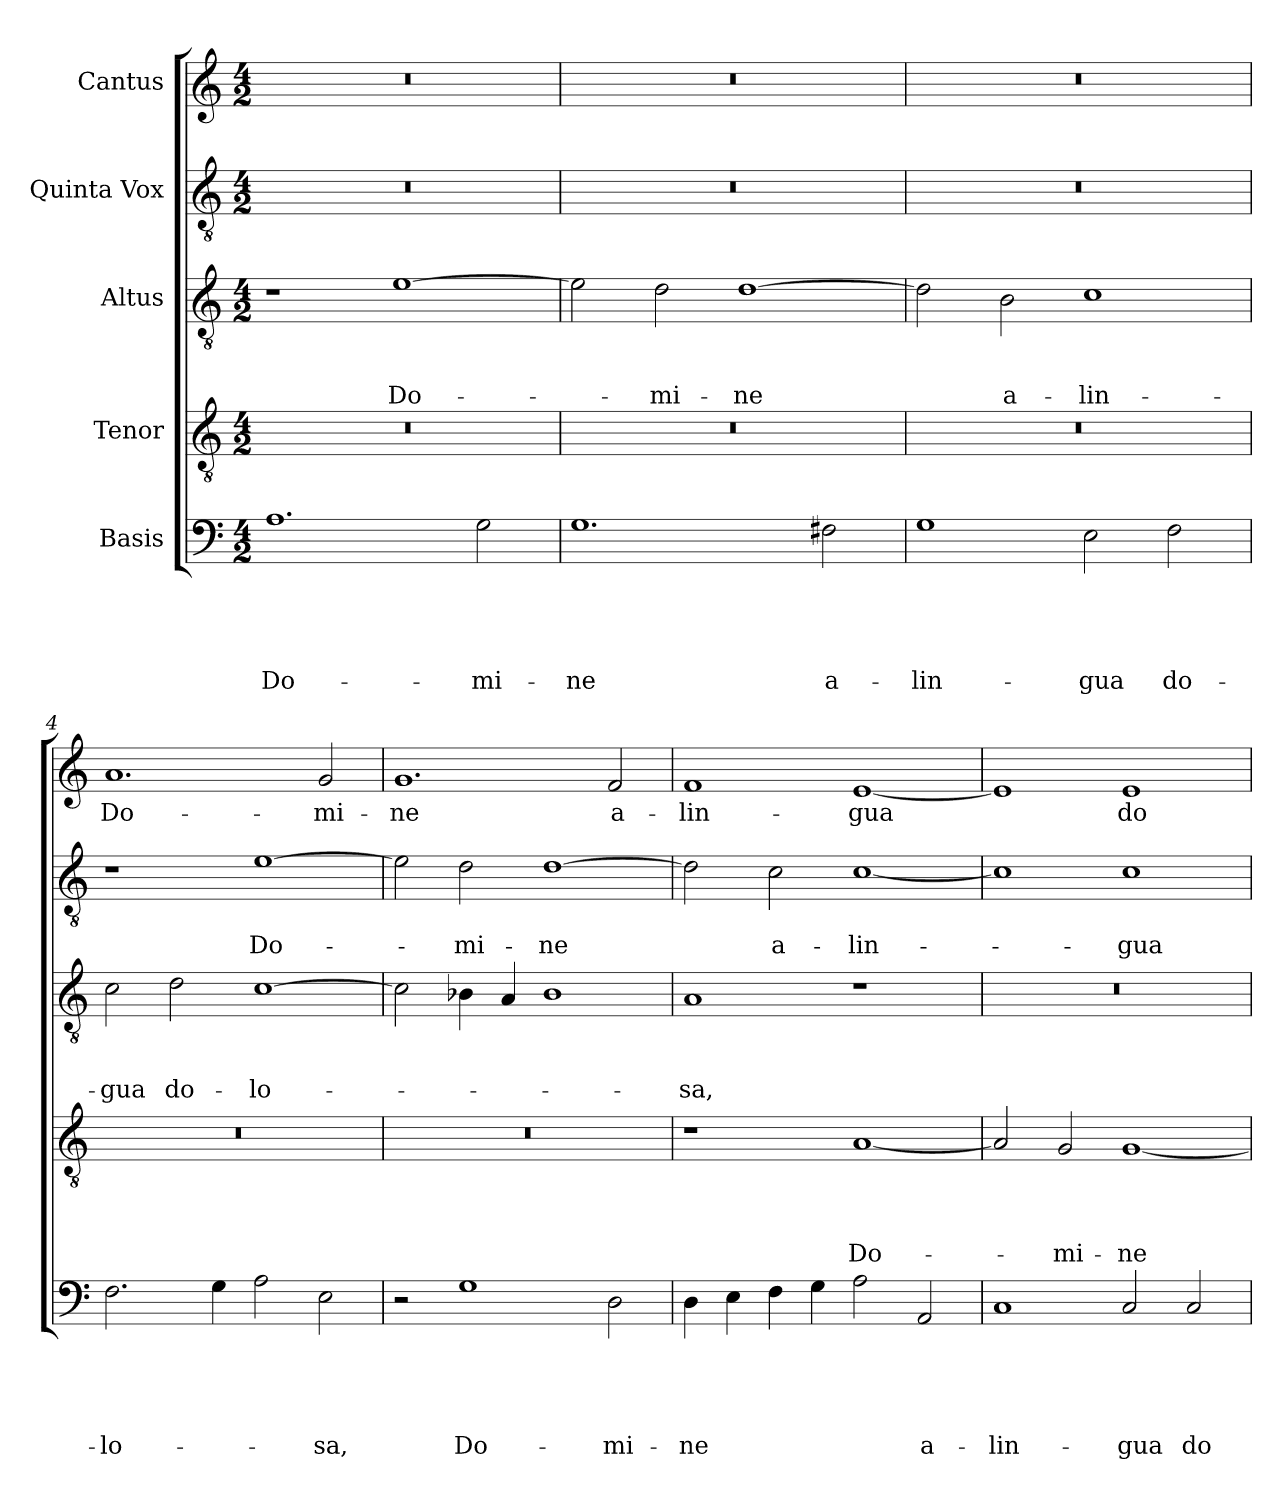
**kern	**text	**text	**text	**text	**text	**kern	**text	**text	**text	**text	**kern	**text	**text	**text	**kern	**text	**text	**kern	**text
*part5	*part5	*part5	*part5	*part5	*part5	*part4	*part4	*part4	*part4	*part4	*part3	*part3	*part3	*part3	*part2	*part2	*part2	*part1	*part1
*staff5	*staff5	*staff5	*staff5	*staff5	*staff5	*staff4	*staff4	*staff4	*staff4	*staff4	*staff3	*staff3	*staff3	*staff3	*staff2	*staff2	*staff2	*staff1	*staff1
*I"Basis	*	*	*	*	*	*I"Tenor	*	*	*	*	*I"Altus	*	*	*	*I"Quinta Vox	*	*	*I"Cantus	*
*clefF4	*	*	*	*	*	*clefGv2	*	*	*	*	*clefGv2	*	*	*	*clefGv2	*	*	*clefG2	*
*k[]	*	*	*	*	*	*k[]	*	*	*	*	*k[]	*	*	*	*k[]	*	*	*k[]	*
*M4/2	*	*	*	*	*	*M4/2	*	*	*	*	*M4/2	*	*	*	*M4/2	*	*	*M4/2	*
=1	=1	=1	=1	=1	=1	=1	=1	=1	=1	=1	=1	=1	=1	=1	=1	=1	=1	=1	=1
1.A\	.	.	.	.	Do-	0r	.	.	.	.	1r	.	.	.	0r	.	.	0r	.
.	.	.	.	.	.	.	.	.	.	.	[1e\	.	.	Do-	.	.	.	.	.
2G\	.	.	.	.	-mi-	.	.	.	.	.	.	.	.	.	.	.	.	.	.
=2	=2	=2	=2	=2	=2	=2	=2	=2	=2	=2	=2	=2	=2	=2	=2	=2	=2	=2	=2
1.G\	.	.	.	.	-ne	0r	.	.	.	.	2e\]	.	.	.	0r	.	.	0r	.
.	.	.	.	.	.	.	.	.	.	.	2d\	.	.	-mi-	.	.	.	.	.
.	.	.	.	.	.	.	.	.	.	.	[1d\	.	.	-ne	.	.	.	.	.
2F#X\	.	.	.	.	a-	.	.	.	.	.	.	.	.	.	.	.	.	.	.
=3	=3	=3	=3	=3	=3	=3	=3	=3	=3	=3	=3	=3	=3	=3	=3	=3	=3	=3	=3
1G\	.	.	.	.	lin-	0r	.	.	.	.	2d\]	.	.	.	0r	.	.	0r	.
.	.	.	.	.	.	.	.	.	.	.	2B\	.	.	a-	.	.	.	.	.
2E\	.	.	.	.	-gua	.	.	.	.	.	1c\	.	.	lin-	.	.	.	.	.
2F\	.	.	.	.	do-	.	.	.	.	.	.	.	.	.	.	.	.	.	.
=4	=4	=4	=4	=4	=4	=4	=4	=4	=4	=4	=4	=4	=4	=4	=4	=4	=4	=4	=4
2.F\	.	.	.	.	-lo-	0r	.	.	.	.	2c\	.	.	-gua	1r	.	.	1.a/	Do-
.	.	.	.	.	.	.	.	.	.	.	2d\	.	.	do-	.	.	.	.	.
4G\	.	.	.	.	.	.	.	.	.	.	.	.	.	.	.	.	.	.	.
2A\	.	.	.	.	.	.	.	.	.	.	[1c\	.	.	-lo-	[1e\	.	Do-	.	.
2E\	.	.	.	.	-sa,	.	.	.	.	.	.	.	.	.	.	.	.	2g/	-mi-
=5	=5	=5	=5	=5	=5	=5	=5	=5	=5	=5	=5	=5	=5	=5	=5	=5	=5	=5	=5
2r	.	.	.	.	.	0r	.	.	.	.	2c\]	.	.	.	2e\]	.	.	1.g/	-ne
1G\	.	.	.	.	Do-	.	.	.	.	.	4B-X\	.	.	.	2d\	.	-mi-	.	.
.	.	.	.	.	.	.	.	.	.	.	4A/	.	.	.	.	.	.	.	.
.	.	.	.	.	.	.	.	.	.	.	1B-\	.	.	.	[1d\	.	-ne	.	.
2D\	.	.	.	.	-mi-	.	.	.	.	.	.	.	.	.	.	.	.	2f/	a-
=6	=6	=6	=6	=6	=6	=6	=6	=6	=6	=6	=6	=6	=6	=6	=6	=6	=6	=6	=6
4D\	.	.	.	.	-ne	1r	.	.	.	.	1A/	.	.	-sa,	2d\]	.	.	1f/	lin-
4E\	.	.	.	.	.	.	.	.	.	.	.	.	.	.	.	.	.	.	.
4F\	.	.	.	.	.	.	.	.	.	.	.	.	.	.	2c\	.	a-	.	.
4G\	.	.	.	.	.	.	.	.	.	.	.	.	.	.	.	.	.	.	.
2A\	.	.	.	.	.	[1A/	.	.	.	Do-	1r	.	.	.	[1c/	.	lin-	[1e/	-gua
2AA/	.	.	.	.	a-	.	.	.	.	.	.	.	.	.	.	.	.	.	.
=7	=7	=7	=7	=7	=7	=7	=7	=7	=7	=7	=7	=7	=7	=7	=7	=7	=7	=7	=7
1C/	.	.	.	.	lin-	2A/]	.	.	.	.	0r	.	.	.	1c\]	.	.	1e/]	.
.	.	.	.	.	.	2G/	.	.	.	-mi-	.	.	.	.	.	.	.	.	.
2C/	.	.	.	.	-gua	[1G/	.	.	.	-ne	.	.	.	.	1c\	.	-gua	1e/	do-
2C/	.	.	.	.	do-	.	.	.	.	.	.	.	.	.	.	.	.	.	.
=	=	=	=	=	=	=	=	=	=	=	=	=	=	=	=	=	=	=	=
*-	*-	*-	*-	*-	*-	*-	*-	*-	*-	*-	*-	*-	*-	*-	*-	*-	*-	*-	*-
